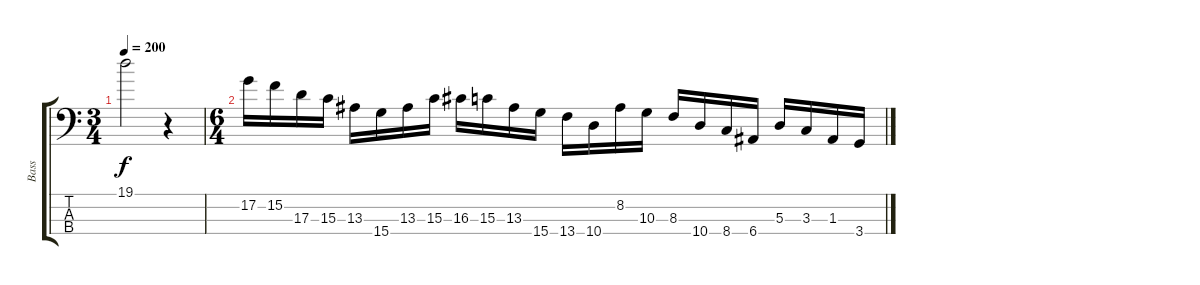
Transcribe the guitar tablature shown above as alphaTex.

\track ("Bass" "Bass") {instrument electricbassfinger}
\staff {score tabs}
\tuning (G2 D2 A1 E1) {hide}
\ts (3 4)
\tempo 200
\clef f4
\ks c
19.1.2{dy f} r.4 |
\ts (6 4)
17.2.16 15.2.16 17.3.16 15.3.16 13.3.16 15.4.16 13.3.16 15.3.16 16.3.16 15.3.16 13.3.16 15.4.16 13.4.16 10.4.16 8.2.16 10.3.16 8.3.16 10.4.16 8.4.16 6.4.16 5.3.16 3.3.16 1.3.16 3.4.16
